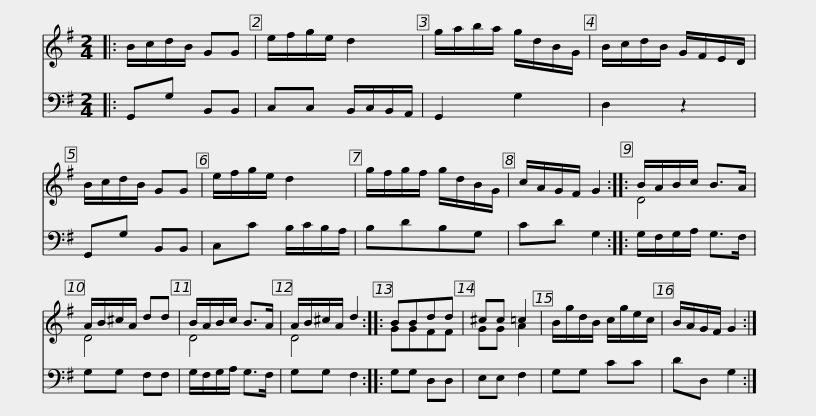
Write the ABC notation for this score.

X:1
%%score ( 1 2 ) 3
L:1/8
M:2/4
I:linebreak $
K:G
V:1 treble
V:2 treble
V:3 bass
V:1
|: B/c/d/B/ GG | e/f/g/e/ d2 | g/a/b/a/ g/d/B/G/ | B/c/d/B/ G/F/E/D/ | B/c/d/B/ GG | %5
 e/f/g/e/ d2 |$ g/f/g/f/ g/d/B/G/ | c/A/G/F/ G2 :: B/A/B/c/ B>A | A/B/^c/A/ dd | %10
 B/A/B/c/ B>A | A/B/^c/A/ d2 :: BBdd |$ ^cc =c2 | B/g/d/B/ c/g/e/c/ | %15
 B/A/G/F/ G2 :| %16
V:2
|: x4 | x4 | x4 | x4 | x4 | %5
 x4 |$ x4 | x4 :: D4 | D4 | %10
 D4 | D4 :: GGFF |$ GG A2 | x4 | %15
 x4 :| %16
V:3
|: G,,G, B,,B,, | C,C, B,,/C,/B,,/A,,/ | G,,2 G,2 | D,2 z2 | G,,G, B,,B,, | %5
 C,C B,/C/B,/A,/ |$ B,DB,G, | CD G,2 :: G,/F,/G,/A,/ G,>F, | G,G, F,F, | %10
 G,/F,/G,/A,/ G,>F, | G,G, F,2 :: G,G, D,D, |$ E,E, F,2 | G,G, CC | %15
 DD, G,2 :| %16
